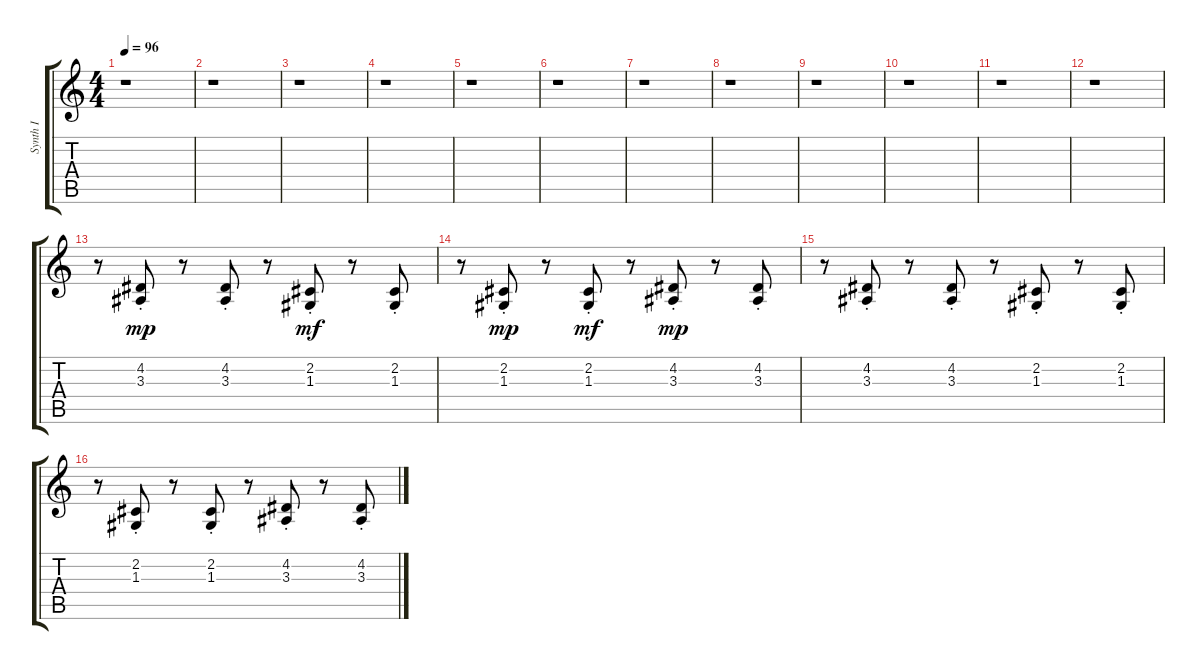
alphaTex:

\track ("Synth I" "Synth I") {instrument shamisen}
\staff {score tabs}
\tuning (E4 B3 G3 D3 A2 E2) {hide}
\ts (4 4)
\tempo 96
\clef g2
\ks c
r.1{dy mp} |
r.1 |
r.1 |
r.1 |
r.1 |
r.1 |
r.1 |
r.1 |
r.1 |
r.1 |
r.1 |
r.1 |
r.8 (4.2{st} 3.3{st}).8 r.8 (4.2{st} 3.3{st}).8 r.8 (2.2{st} 1.3{st}).8{dy mf} r.8 (2.2{st} 1.3{st}).8 |
r.8 (2.2{st} 1.3{st}).8{dy mp} r.8 (2.2{st} 1.3{st}).8{dy mf} r.8 (4.2{st} 3.3{st}).8{dy mp} r.8 (4.2{st} 3.3{st}).8 |
r.8 (4.2{st} 3.3{st}).8 r.8 (4.2{st} 3.3{st}).8 r.8 (2.2{st} 1.3{st}).8 r.8 (2.2{st} 1.3{st}).8 |
r.8 (2.2{st} 1.3{st}).8 r.8 (2.2{st} 1.3{st}).8 r.8 (4.2{st} 3.3{st}).8 r.8 (4.2{st} 3.3{st}).8
